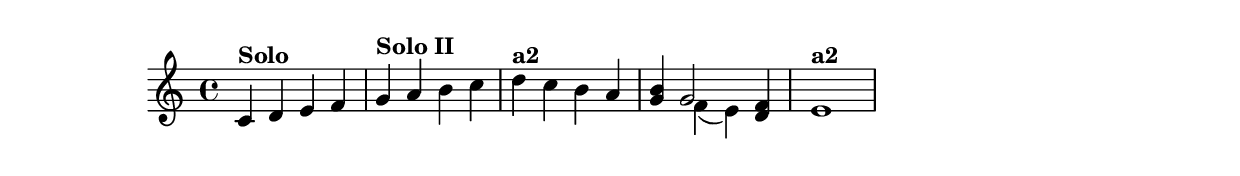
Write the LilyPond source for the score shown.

% Lily was here -- automatically converted by ../../../scripts/midi2ly.py from out/initial-key.midi
\version "2.13.53"

\layout {
  \context {
    \Voice
    \remove "Note_heads_engraver"
    \consists "Completion_heads_engraver"
    \remove "Rest_engraver"
    \consists "Completion_rest_engraver"
  }
}

% included from ./out/initial-key.header
\header {
texidoc="Partcombined music is preserved"
options=""
}
% end

instrumentOne = \relative c' {
  c4 d e f
  R1
  d'4 c b a
  b4 g2 f4
  e1
}

instrumentTwo = \relative g' {
  R1
  g4 a b c
  d c b a
  g f( e) d
  e1
}

\score {
<<
  \new Staff = "staff" \partcombine \instrumentOne \instrumentTwo
  >>
  \layout {}
  \midi {}
}
